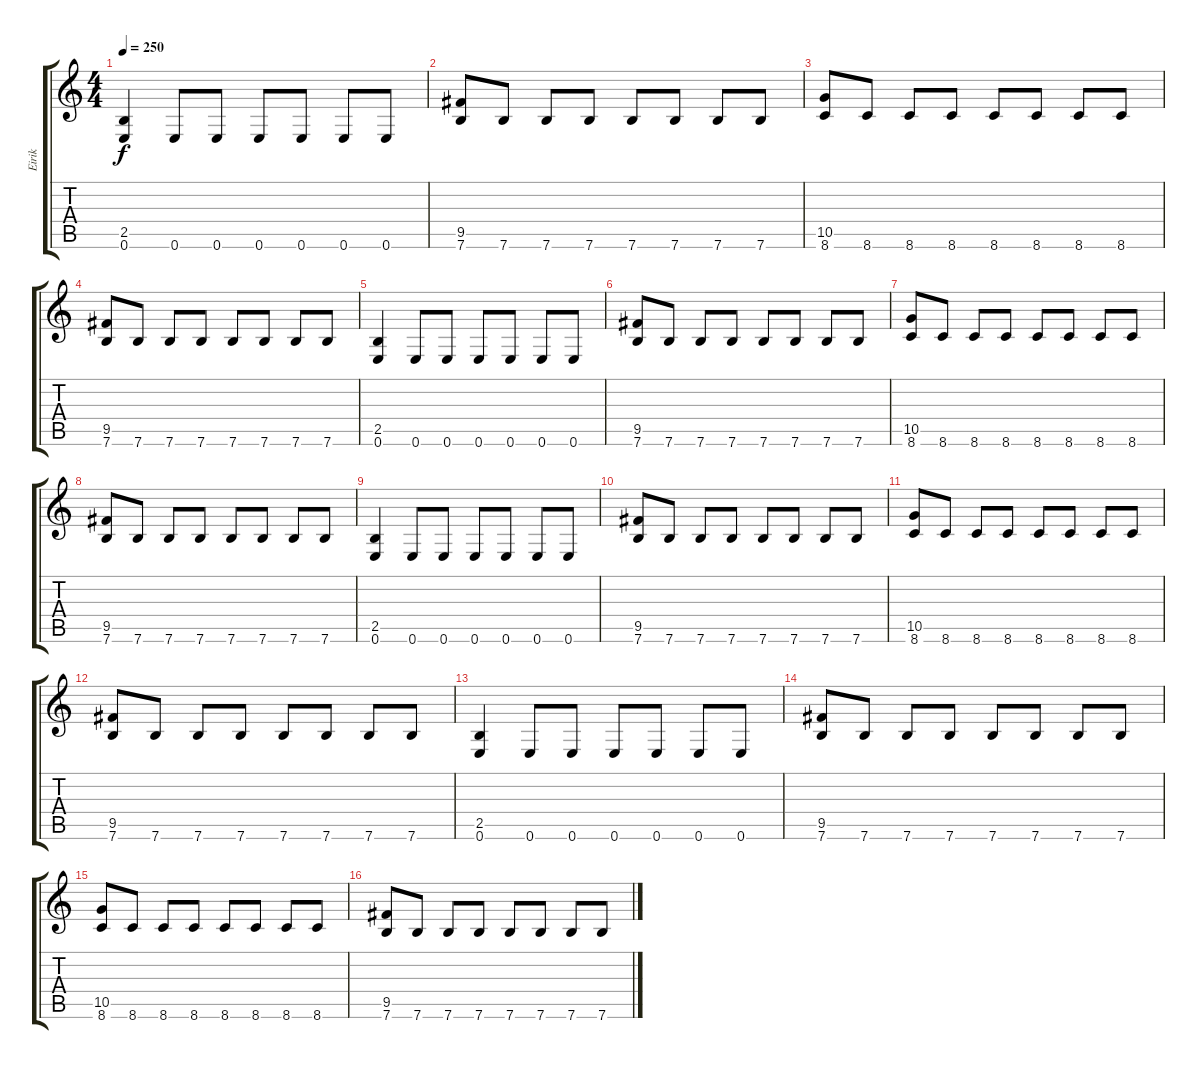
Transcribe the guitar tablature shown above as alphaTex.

\track ("Eirik" "Eirik") {instrument overdrivenguitar}
\staff {score tabs}
\tuning (E4 B3 G3 D3 A2 E2) {hide}
\ts (4 4)
\tempo 250
\clef g2
\ks c
(2.5 0.6).4{dy f} 0.6.8 0.6.8 0.6.8 0.6.8 0.6.8 0.6.8 |
(9.5 7.6).8 7.6.8 7.6.8 7.6.8 7.6.8 7.6.8 7.6.8 7.6.8 |
(10.5 8.6).8 8.6.8 8.6.8 8.6.8 8.6.8 8.6.8 8.6.8 8.6.8 |
(9.5 7.6).8 7.6.8 7.6.8 7.6.8 7.6.8 7.6.8 7.6.8 7.6.8 |
(2.5 0.6).4 0.6.8 0.6.8 0.6.8 0.6.8 0.6.8 0.6.8 |
(9.5 7.6).8 7.6.8 7.6.8 7.6.8 7.6.8 7.6.8 7.6.8 7.6.8 |
(10.5 8.6).8 8.6.8 8.6.8 8.6.8 8.6.8 8.6.8 8.6.8 8.6.8 |
(9.5 7.6).8 7.6.8 7.6.8 7.6.8 7.6.8 7.6.8 7.6.8 7.6.8 |
(2.5 0.6).4 0.6.8 0.6.8 0.6.8 0.6.8 0.6.8 0.6.8 |
(9.5 7.6).8 7.6.8 7.6.8 7.6.8 7.6.8 7.6.8 7.6.8 7.6.8 |
(10.5 8.6).8 8.6.8 8.6.8 8.6.8 8.6.8 8.6.8 8.6.8 8.6.8 |
(9.5 7.6).8 7.6.8 7.6.8 7.6.8 7.6.8 7.6.8 7.6.8 7.6.8 |
(2.5 0.6).4 0.6.8 0.6.8 0.6.8 0.6.8 0.6.8 0.6.8 |
(9.5 7.6).8 7.6.8 7.6.8 7.6.8 7.6.8 7.6.8 7.6.8 7.6.8 |
(10.5 8.6).8 8.6.8 8.6.8 8.6.8 8.6.8 8.6.8 8.6.8 8.6.8 |
(9.5 7.6).8 7.6.8 7.6.8 7.6.8 7.6.8 7.6.8 7.6.8 7.6.8
